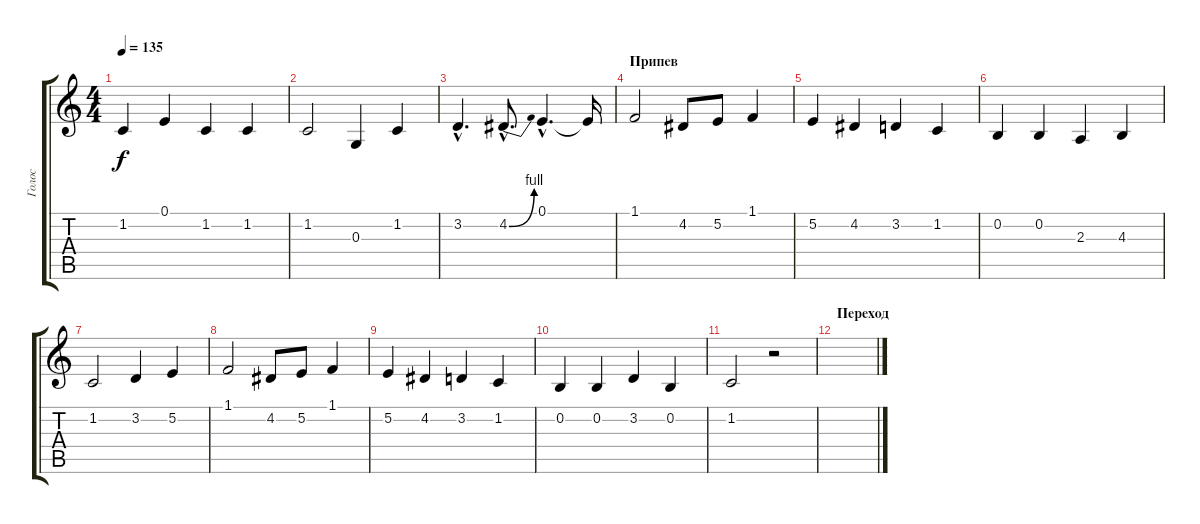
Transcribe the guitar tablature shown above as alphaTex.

\track ("Голос" "Голос") {instrument choiraahs}
\staff {score tabs}
\tuning (E4 B3 G3 D3 A2 E2) {hide}
\ts (4 4)
\tempo 135
\clef g2
\ks c
1.2.4{dy f} 0.1.4 1.2.4 1.2.4 |
1.2.2 0.3.4 1.2.4 |
3.2{hac}.4{d} 4.2{be (bend 0 0 60 4) hac}.8{d} 0.1{hac}.4{d} 0.1{t}.16 |
\section ("" "Припев")
1.1.2 4.2.8 5.2.8 1.1.4 |
5.2.4 4.2.4 3.2.4 1.2.4 |
0.2.4 0.2.4 2.3.4 4.3.4 |
1.2.2 3.2.4 5.2.4 |
1.1.2 4.2.8 5.2.8 1.1.4 |
5.2.4 4.2.4 3.2.4 1.2.4 |
0.2.4 0.2.4 3.2.4 0.2.4 |
1.2.2 r.2 |
\section ("" "Переход")
